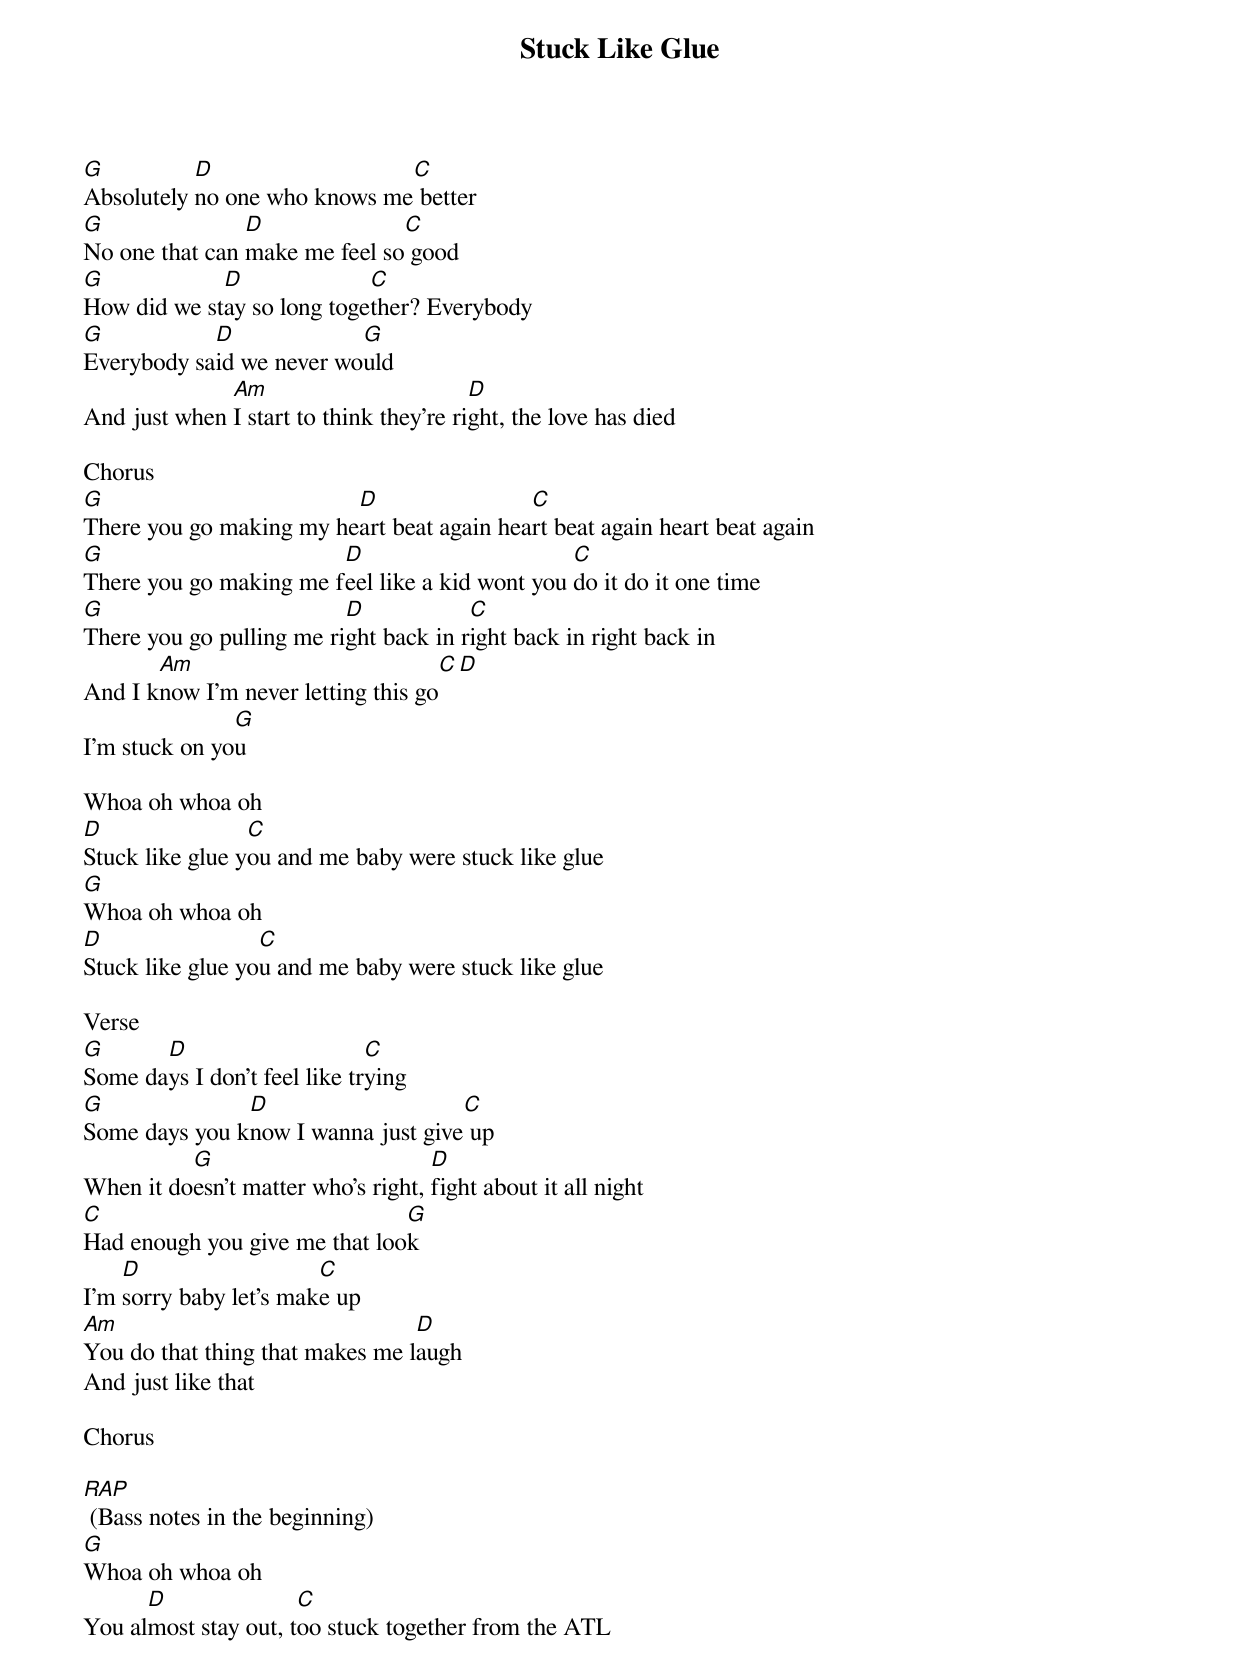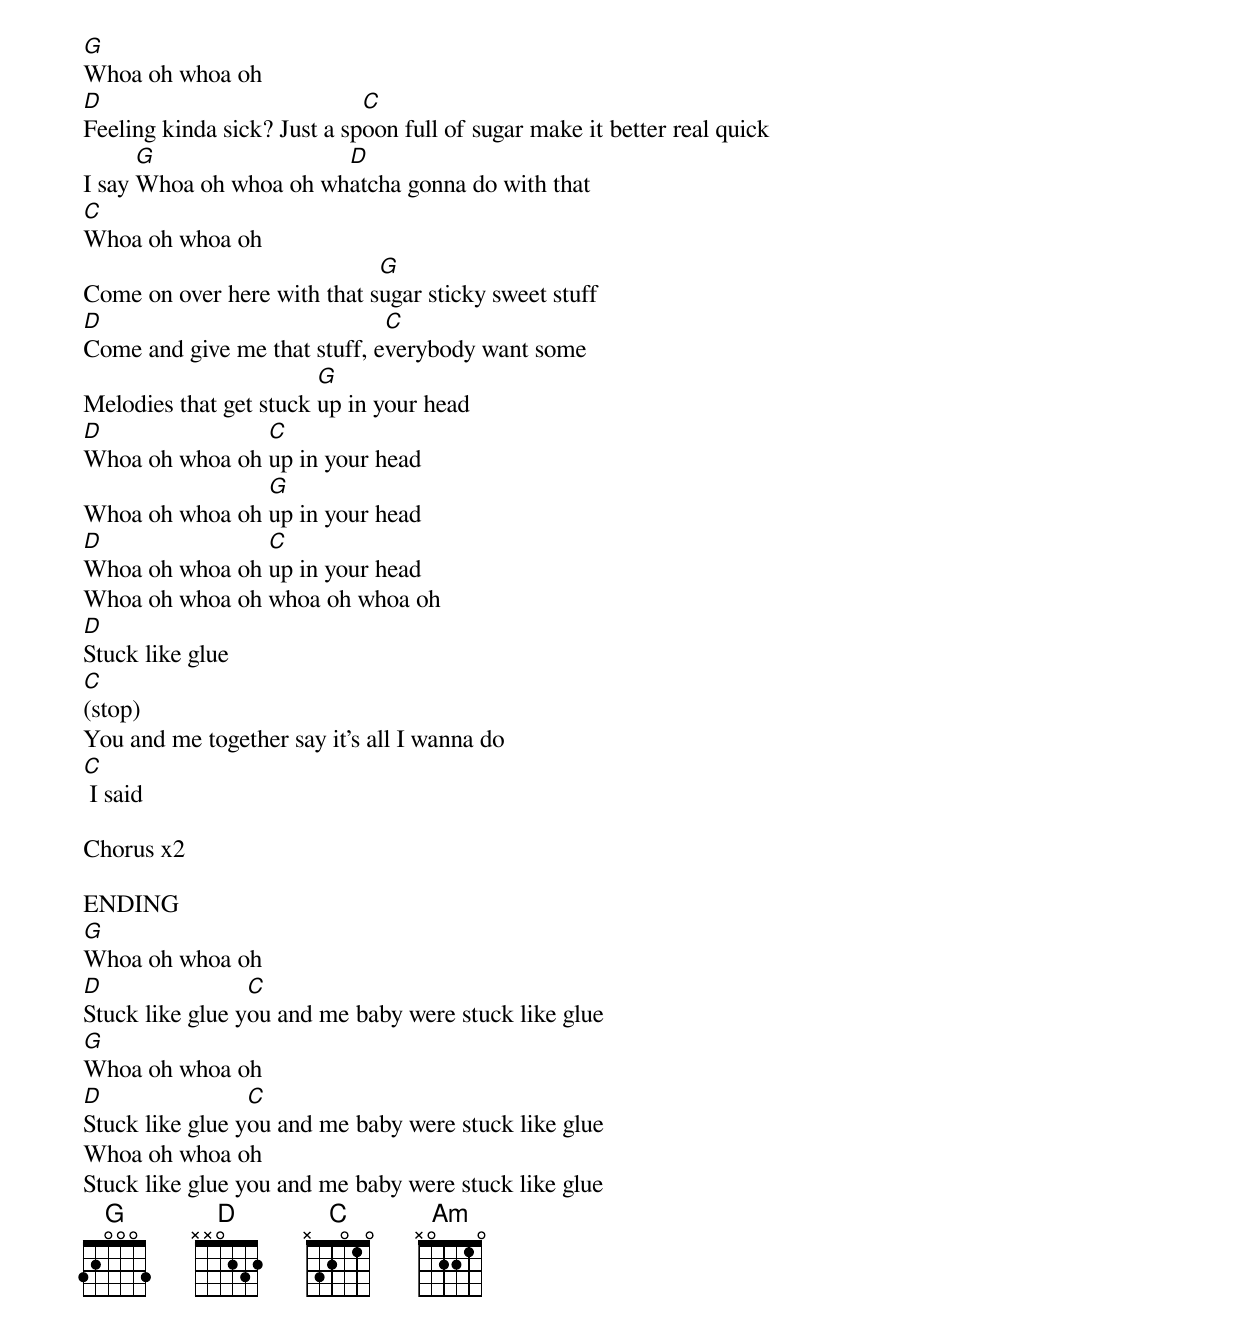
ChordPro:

{title:Stuck Like Glue}

[G]Absolutely [D]no one who knows me[C] better
[G]No one that can [D]make me feel so[C] good
[G]How did we st[D]ay so long toge[C]ther? Everybody
[G]Everybody sa[D]id we never wo[G]uld
And just when [Am]I start to think they're ri[D]ght, the love has died

Chorus
[G]There you go making my he[D]art beat again hea[C]rt beat again heart beat again
[G]There you go making me f[D]eel like a kid wont you [C]do it do it one time
[G]There you go pulling me ri[D]ght back in r[C]ight back in right back in
And I k[Am]now I'm never letting this go[C][D]
I'm stuck on yo[G]u

Whoa oh whoa oh
[D]Stuck like glue y[C]ou and me baby were stuck like glue
[G]Whoa oh whoa oh
[D]Stuck like glue yo[C]u and me baby were stuck like glue

Verse
[G]Some da[D]ys I don't feel like tr[C]ying
[G]Some days you k[D]now I wanna just give[C] up
When it do[G]esn't matter who's right, [D]fight about it all night
[C]Had enough you give me that loo[G]k
I'm [D]sorry baby let's mak[C]e up
[Am]You do that thing that makes me l[D]augh
And just like that

Chorus

[RAP] (Bass notes in the beginning)
[G]Whoa oh whoa oh
You al[D]most stay out, t[C]oo stuck together from the ATL
[G]Whoa oh whoa oh
[D]Feeling kinda sick? Just a sp[C]oon full of sugar make it better real quick
I say [G]Whoa oh whoa oh wh[D]atcha gonna do with that
[C]Whoa oh whoa oh
Come on over here with that s[G]ugar sticky sweet stuff
[D]Come and give me that stuff, e[C]verybody want some
Melodies that get stuck [G]up in your head
[D]Whoa oh whoa oh [C]up in your head
Whoa oh whoa oh [G]up in your head
[D]Whoa oh whoa oh [C]up in your head
Whoa oh whoa oh whoa oh whoa oh
[D]Stuck like glue
[C](stop)
You and me together say it's all I wanna do
[C] I said

Chorus x2

ENDING
[G]Whoa oh whoa oh
[D]Stuck like glue y[C]ou and me baby were stuck like glue
[G]Whoa oh whoa oh
[D]Stuck like glue y[C]ou and me baby were stuck like glue
Whoa oh whoa oh
Stuck like glue you and me baby were stuck like glue
